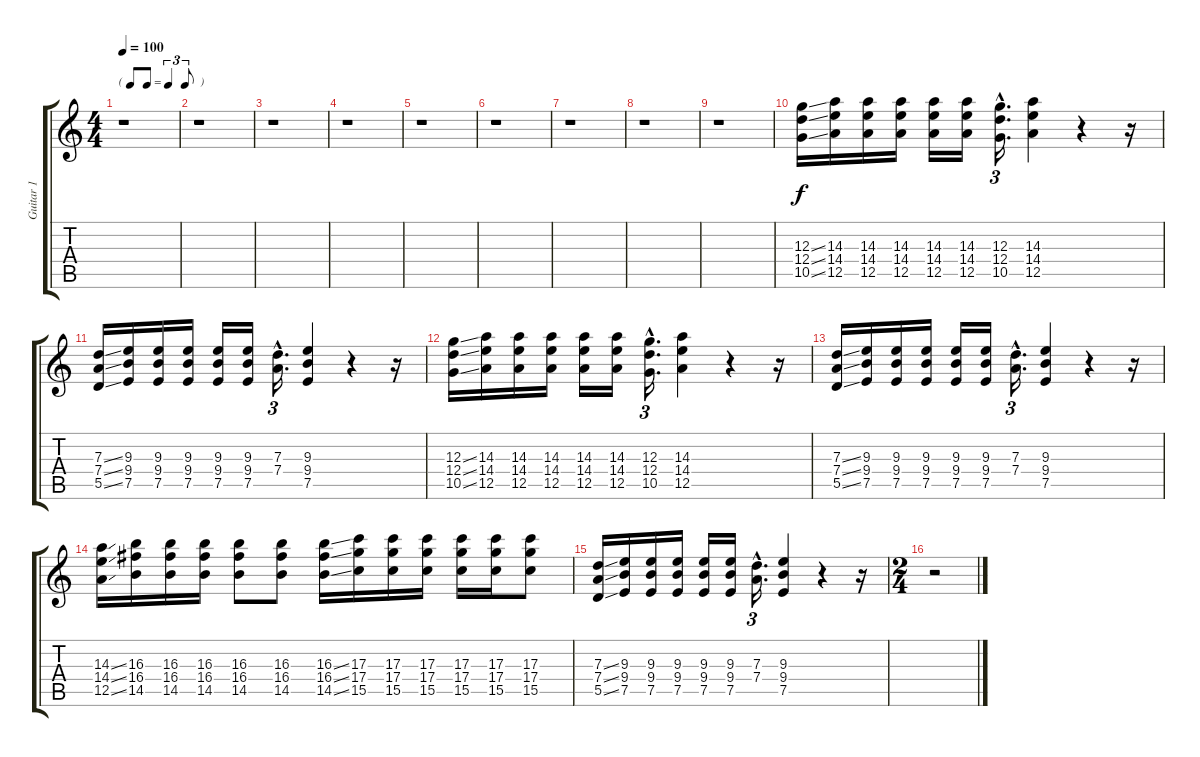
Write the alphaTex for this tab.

\track ("Guitar 1" "Guitar 1") {instrument distortionguitar}
\staff {score tabs}
\tuning (E4 B3 G3 D3 A2 E2) {hide}
\ts (4 4)
\tf triplet8th
\tempo 100
\clef g2
\ks c
r.1{dy f} |
r.1 |
r.1 |
r.1 |
r.1 |
r.1 |
r.1 |
r.1 |
r.1 |
(12.3{ss} 12.4{ss} 10.5{ss}).16 (14.3 14.4 12.5).16 (14.3 14.4 12.5).16 (14.3 14.4 12.5).16 (14.3 14.4 12.5).16 (14.3 14.4 12.5).16 (12.3{hac} 12.4{hac} 10.5{hac}).16{d tu (3 2)} (14.3 14.4 12.5).4 r.4 r.16 |
(7.3{ss} 7.4{ss} 5.5{ss}).16 (9.3 9.4 7.5).16 (9.3 9.4 7.5).16 (9.3 9.4 7.5).16 (9.3 9.4 7.5).16 (9.3 9.4 7.5).16 (7.3{hac} 7.4{hac}).16{d tu (3 2)} (9.3 9.4 7.5).4 r.4 r.16 |
(12.3{ss} 12.4{ss} 10.5{ss}).16 (14.3 14.4 12.5).16 (14.3 14.4 12.5).16 (14.3 14.4 12.5).16 (14.3 14.4 12.5).16 (14.3 14.4 12.5).16 (12.3{hac} 12.4{hac} 10.5{hac}).16{d tu (3 2)} (14.3 14.4 12.5).4 r.4 r.16 |
(7.3{ss} 7.4{ss} 5.5{ss}).16 (9.3 9.4 7.5).16 (9.3 9.4 7.5).16 (9.3 9.4 7.5).16 (9.3 9.4 7.5).16 (9.3 9.4 7.5).16 (7.3{hac} 7.4{hac}).16{d tu (3 2)} (9.3 9.4 7.5).4 r.4 r.16 |
(14.3{ss} 14.4{ss} 12.5{ss}).16 (16.3 16.4 14.5).16 (16.3 16.4 14.5).16 (16.3 16.4 14.5).16 (16.3 16.4 14.5).8 (16.3 16.4 14.5).8 (16.3{ss} 16.4{ss} 14.5{ss}).16 (17.3 17.4 15.5).16 (17.3 17.4 15.5).16 (17.3 17.4 15.5).16 (17.3 17.4 15.5).16 (17.3 17.4 15.5).16 (17.3 17.4 15.5).8 |
(7.3{ss} 7.4{ss} 5.5{ss}).16 (9.3 9.4 7.5).16 (9.3 9.4 7.5).16 (9.3 9.4 7.5).16 (9.3 9.4 7.5).16 (9.3 9.4 7.5).16 (7.3{hac} 7.4{hac}).16{d tu (3 2)} (9.3 9.4 7.5).4 r.4 r.16 |
\ts (2 4)
r.2
